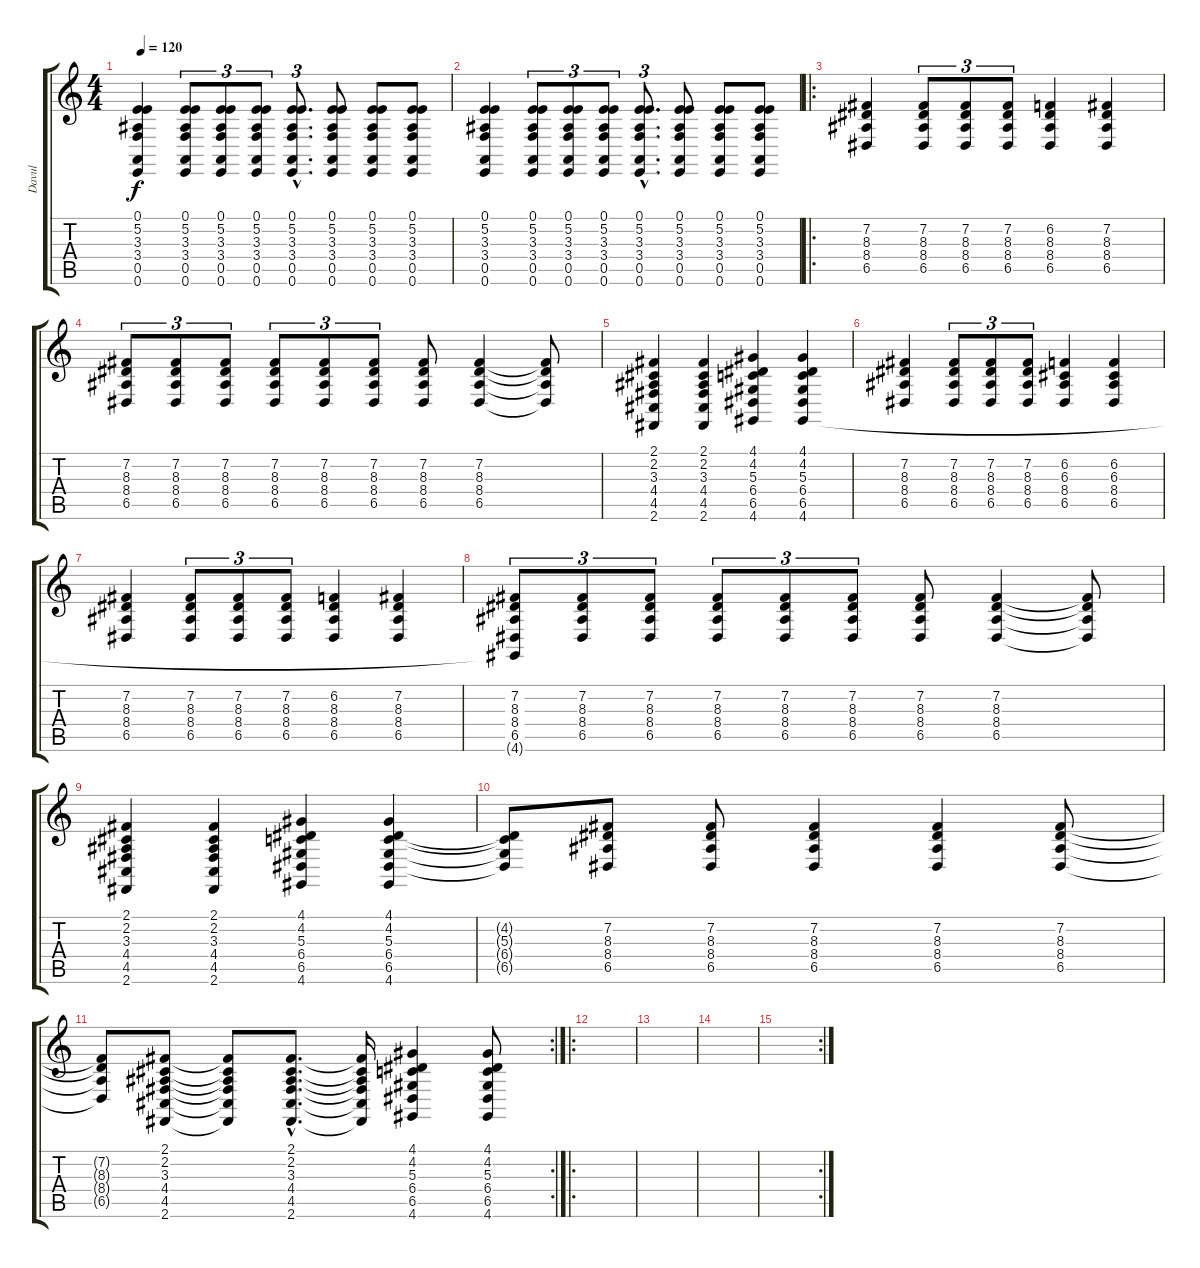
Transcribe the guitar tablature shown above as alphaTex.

\track ("Davul" "Davul") {instrument taikodrum}
\staff {score tabs}
\tuning (E4 B3 G3 D3 A2 E2) {hide}
\ts (4 4)
\tempo 120
\clef g2
\ks c
(0.1 5.2 3.3 3.4 0.5 0.6).4{dy f} (0.1 5.2 3.3 3.4 0.5 0.6).8{tu (3 2)} (0.1 5.2 3.3 3.4 0.5 0.6).8{tu (3 2)} (0.1 5.2 3.3 3.4 0.5 0.6).8{tu (3 2)} (0.1{hac} 5.2{hac} 3.3{hac} 3.4{hac} 0.5{hac} 0.6{hac}).8{d tu (3 2)} (0.1 5.2 3.3 3.4 0.5 0.6).8 (0.1 5.2 3.3 3.4 0.5 0.6).8 (0.1 5.2 3.3 3.4 0.5 0.6).8 |
(0.1 5.2 3.3 3.4 0.5 0.6).4 (0.1 5.2 3.3 3.4 0.5 0.6).8{tu (3 2)} (0.1 5.2 3.3 3.4 0.5 0.6).8{tu (3 2)} (0.1 5.2 3.3 3.4 0.5 0.6).8{tu (3 2)} (0.1{hac} 5.2{hac} 3.3{hac} 3.4{hac} 0.5{hac} 0.6{hac}).8{d tu (3 2)} (0.1 5.2 3.3 3.4 0.5 0.6).8 (0.1 5.2 3.3 3.4 0.5 0.6).8 (0.1 5.2 3.3 3.4 0.5 0.6).8 |
\ro
(7.2 8.3 8.4 6.5).4 (7.2 8.3 8.4 6.5).8{tu (3 2)} (7.2 8.3 8.4 6.5).8{tu (3 2)} (7.2 8.3 8.4 6.5).8{tu (3 2)} (6.2 8.3 8.4 6.5).4 (7.2 8.3 8.4 6.5).4 |
(7.2 8.3 8.4 6.5).8{tu (3 2)} (7.2 8.3 8.4 6.5).8{tu (3 2)} (7.2 8.3 8.4 6.5).8{tu (3 2)} (7.2 8.3 8.4 6.5).8{tu (3 2)} (7.2 8.3 8.4 6.5).8{tu (3 2)} (7.2 8.3 8.4 6.5).8{tu (3 2)} (7.2 8.3 8.4 6.5).8 (7.2 8.3 8.4 6.5).4 (7.2{t} 8.3{t} 8.4{t} 6.5{t}).8 |
(2.1 2.2 3.3 4.4 4.5 2.6).4 (2.1 2.2 3.3 4.4 4.5 2.6).4 (4.1 4.2 5.3 6.4 6.5 4.6).4 (4.1 4.2 5.3 6.4 6.5 4.6).4 |
(7.2 8.3 8.4 6.5).4 (7.2 8.3 8.4 6.5).8{tu (3 2)} (7.2 8.3 8.4 6.5).8{tu (3 2)} (7.2 8.3 8.4 6.5).8{tu (3 2)} (6.2 6.3 8.4 6.5).4 (6.2 6.3 8.4 6.5).4 |
(7.2 8.3 8.4 6.5).4 (7.2 8.3 8.4 6.5).8{tu (3 2)} (7.2 8.3 8.4 6.5).8{tu (3 2)} (7.2 8.3 8.4 6.5).8{tu (3 2)} (6.2 8.3 8.4 6.5).4 (7.2 8.3 8.4 6.5).4 |
(7.2 8.3 8.4 6.5 4.6{t}).8{tu (3 2)} (7.2 8.3 8.4 6.5).8{tu (3 2)} (7.2 8.3 8.4 6.5).8{tu (3 2)} (7.2 8.3 8.4 6.5).8{tu (3 2)} (7.2 8.3 8.4 6.5).8{tu (3 2)} (7.2 8.3 8.4 6.5).8{tu (3 2)} (7.2 8.3 8.4 6.5).8 (7.2 8.3 8.4 6.5).4 (7.2{t} 8.3{t} 8.4{t} 6.5{t}).8 |
(2.1 2.2 3.3 4.4 4.5 2.6).4 (2.1 2.2 3.3 4.4 4.5 2.6).4 (4.1 4.2 5.3 6.4 6.5 4.6).4 (4.1 4.2 5.3 6.4 6.5 4.6).4 |
(4.2{t} 5.3{t} 6.4{t} 6.5{t}).8 (7.2 8.3 8.4 6.5).8 (7.2 8.3 8.4 6.5).8 (7.2 8.3 8.4 6.5).4 (7.2 8.3 8.4 6.5).4 (7.2 8.3 8.4 6.5).8 |
\rc 2
(7.2{t} 8.3{t} 8.4{t} 6.5{t}).8 (2.1 2.2 3.3 4.4 4.5 2.6).8 (2.1{t} 2.2{t} 3.3{t} 4.4{t} 4.5{t} 2.6{t}).8 (2.1{hac} 2.2{hac} 3.3{hac} 4.4{hac} 4.5{hac} 2.6{hac}).8{d} (2.1{t} 2.2{t} 3.3{t} 4.4{t} 4.5{t} 2.6{t}).16 (4.1 4.2 5.3 6.4 6.5 4.6).4 (4.1 4.2 5.3 6.4 6.5 4.6).8 |
\ro
|
|
|
\rc 2
